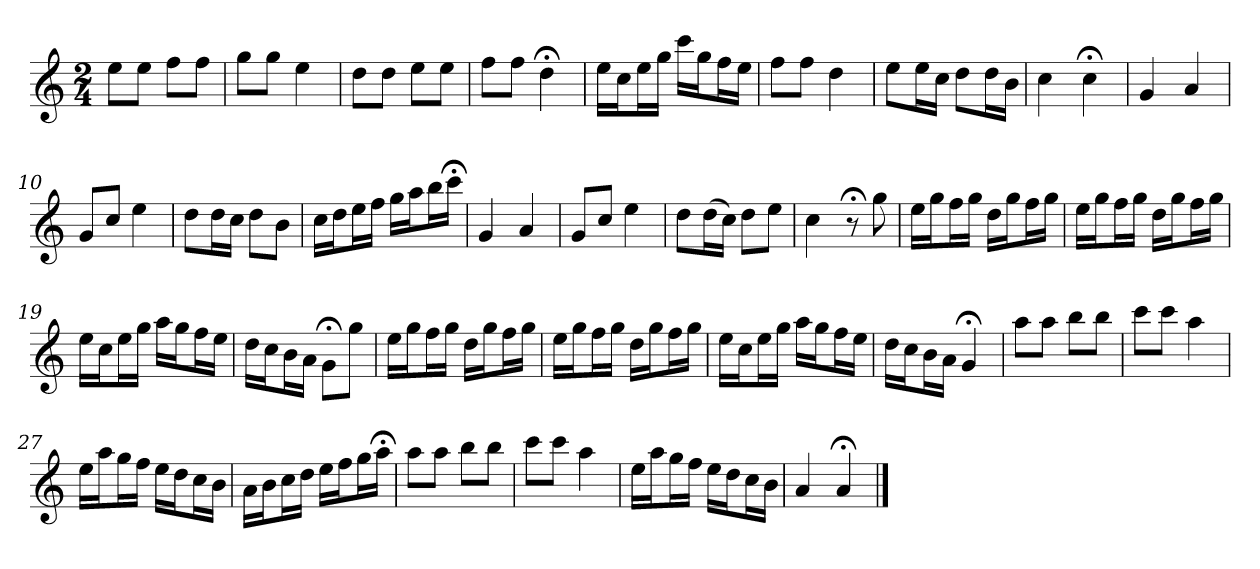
**kern
*part1
*staff1
*k[]
*C:
*M2/4
*MM120
=1
8eeL
8eeJ
8ffL
8ffJ
=2
8ggL
8ggJ
4ee
=3
8ddL
8ddJ
8eeL
8eeJ
=4
8ffL
8ffJ
4dd;<
=5
16eeLL
16ccJ
16eeL
16ggJJ
16cccLL
16ggJ
16ffL
16eeJJ
=6
8ffL
8ffJ
4dd
=7
8eeL
16eeL
16ccJJ
8ddL
16ddL
16bJJ
=8
4cc
4cc;<
=9
4g
4a
=10
8gL
8ccJ
4ee
=11
8ddL
16ddL
16ccJJ
8ddL
8bJ
=12
16ccLL
16ddJ
16eeL
16ffJJ
16ggLL
16aaJ
16bbL
16ccc;<JJ
=13
4g
4a
=14
8gL
8ccJ
4ee
=15
8ddL
(16ddL
16ccJJ)
8ddL
8eeJ
=16
4cc
8r;<
8gg
=17
16eeLL
16ggJ
16ffL
16ggJJ
16ddLL
16ggJ
16ffL
16ggJJ
=18
16eeLL
16ggJ
16ffL
16ggJJ
16ddLL
16ggJ
16ffL
16ggJJ
=19
16eeLL
16ccJ
16eeL
16ggJJ
16aaLL
16ggJ
16ffL
16eeJJ
=20
16ddLL
16ccJ
16bL
16aJJ
8g;<L
8ggJ
=21
16eeLL
16ggJ
16ffL
16ggJJ
16ddLL
16ggJ
16ffL
16ggJJ
=22
16eeLL
16ggJ
16ffL
16ggJJ
16ddLL
16ggJ
16ffL
16ggJJ
=23
16eeLL
16ccJ
16eeL
16ggJJ
16aaLL
16ggJ
16ffL
16eeJJ
=24
16ddLL
16ccJ
16bL
16aJJ
4g;<
=25
8aaL
8aaJ
8bbL
8bbJ
=26
8cccL
8cccJ
4aa
=27
16eeLL
16aaJ
16ggL
16ffJJ
16eeLL
16ddJ
16ccL
16bJJ
=28
16aLL
16bJ
16ccL
16ddJJ
16eeLL
16ffJ
16ggL
16aa;<JJ
=29
8aaL
8aaJ
8bbL
8bbJ
=30
8cccL
8cccJ
4aa
=31
16eeLL
16aaJ
16ggL
16ffJJ
16eeLL
16ddJ
16ccL
16bJJ
=32
4a
4a;<
==
*-
